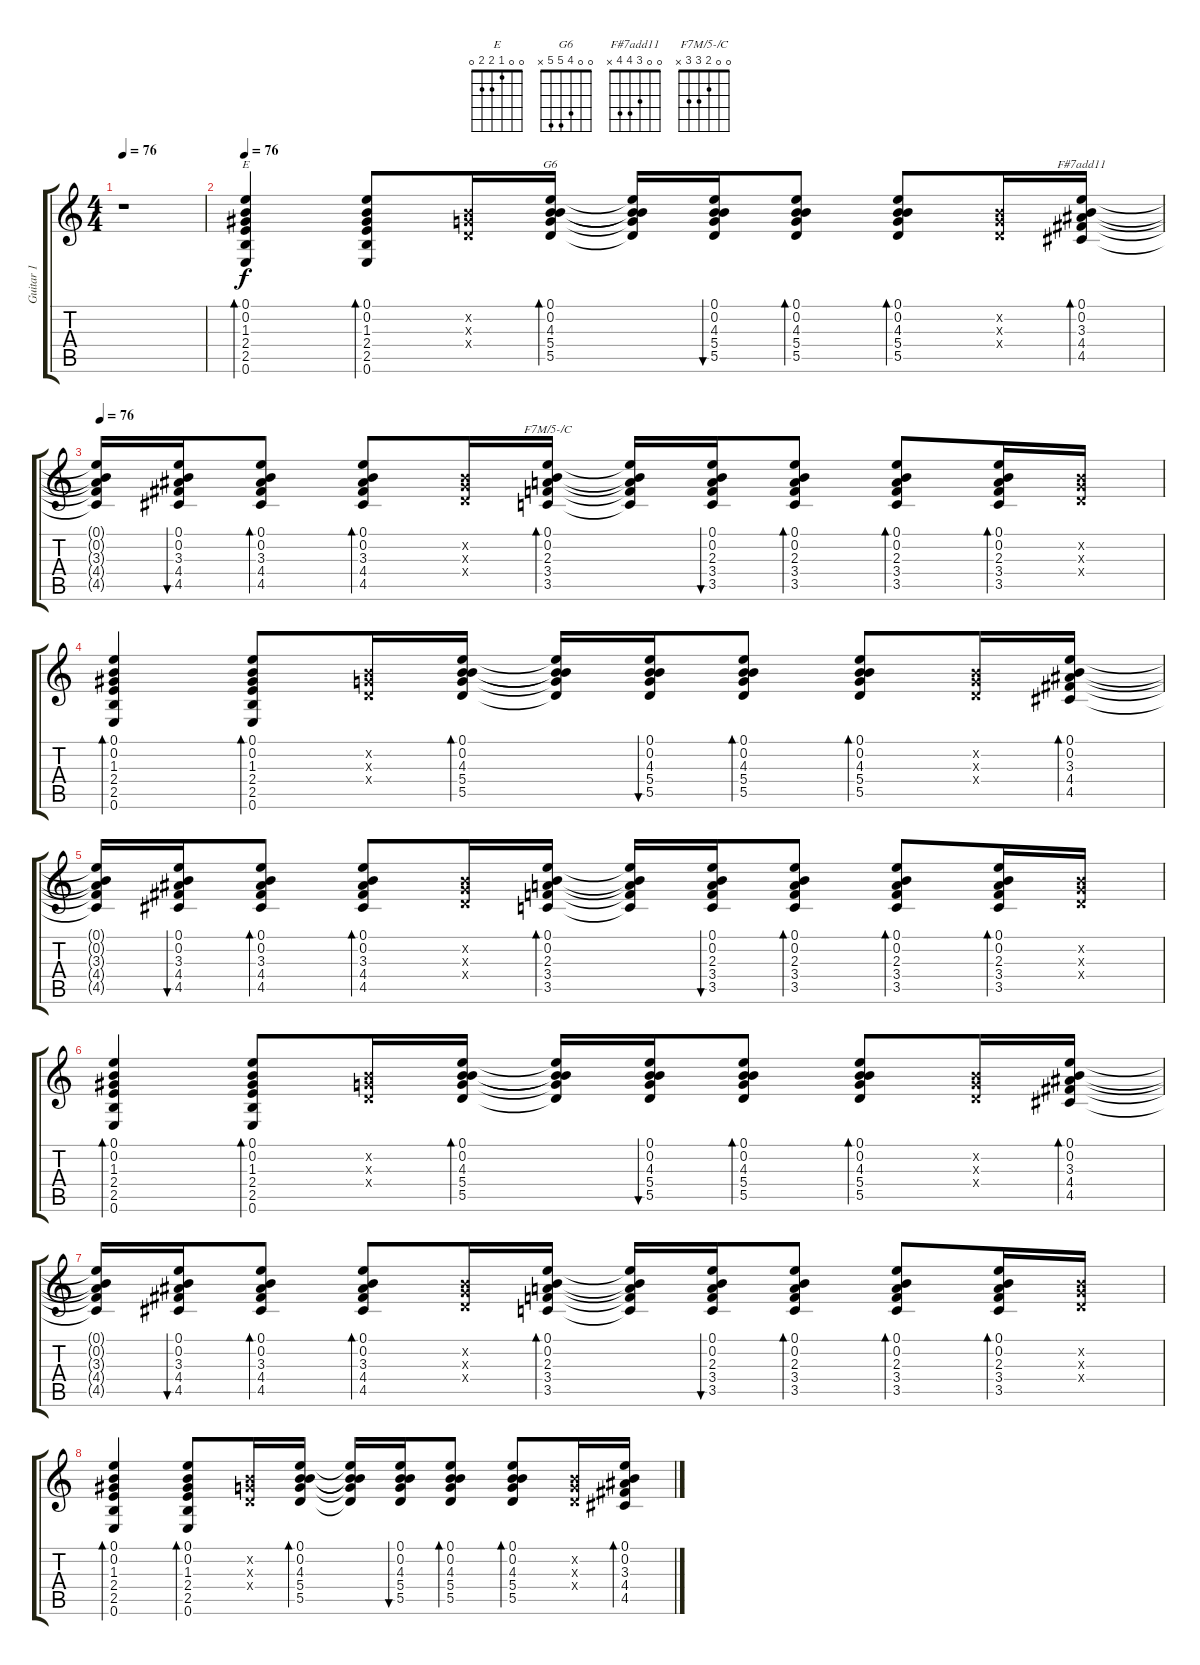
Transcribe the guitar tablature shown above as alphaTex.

\track ("Guitar 1" "Guitar 1") {instrument distortionguitar}
\staff {score tabs}
\tuning (E4 B3 G3 D3 A2 E2) {hide}
\chord ("E" 0 0 1 2 2 0)
\chord ("G6" 0 0 4 5 5 x)
\chord ("F#7add11" 0 0 3 4 4 x)
\chord ("F7M/5-/C" 0 0 2 3 3 x)
\ts (4 4)
\tempo 76
\clef g2
\ks c
r.1{dy f} |
\tempo 76
(0.1 0.2 1.3 2.4 2.5 0.6).4{bd 30 ch "E" volume 10 instrument acousticguitarsteel} (0.1 0.2 1.3 2.4 2.5 0.6).8{bd 30} (0.2{x} 0.3{x} 0.4{x}).16 (0.1 0.2 4.3 5.4 5.5).16{bd 30 ch "G6"} (0.1{t} 0.2{t} 4.3{t} 5.4{t} 5.5{t}).16 (0.1 0.2 4.3 5.4 5.5).16{bu 30} (0.1 0.2 4.3 5.4 5.5).8{bd 30} (0.1 0.2 4.3 5.4 5.5).8{bd 30} (0.2{x} 0.3{x} 0.4{x}).16 (0.1 0.2 3.3 4.4 4.5).16{bd 30 ch "F#7add11"} |
\tempo 76
(0.1{t} 0.2{t} 3.3{t} 4.4{t} 4.5{t}).16 (0.1 0.2 3.3 4.4 4.5).16{bu 30} (0.1 0.2 3.3 4.4 4.5).8{bd 30} (0.1 0.2 3.3 4.4 4.5).8{bd 30} (0.2{x} 0.3{x} 0.4{x}).16 (0.1 0.2 2.3 3.4 3.5).16{bd 30 ch "F7M/5-/C"} (0.1{t} 0.2{t} 2.3{t} 3.4{t} 3.5{t}).16 (0.1 0.2 2.3 3.4 3.5).16{bu 30} (0.1 0.2 2.3 3.4 3.5).8{bd 30} (0.1 0.2 2.3 3.4 3.5).8{bd 30} (0.1 0.2 2.3 3.4 3.5).16{bd 30} (0.2{x} 0.3{x} 0.4{x}).16 |
(0.1 0.2 1.3 2.4 2.5 0.6).4{bd 30} (0.1 0.2 1.3 2.4 2.5 0.6).8{bd 30} (0.2{x} 0.3{x} 0.4{x}).16 (0.1 0.2 4.3 5.4 5.5).16{bd 30} (0.1{t} 0.2{t} 4.3{t} 5.4{t} 5.5{t}).16 (0.1 0.2 4.3 5.4 5.5).16{bu 30} (0.1 0.2 4.3 5.4 5.5).8{bd 30} (0.1 0.2 4.3 5.4 5.5).8{bd 30} (0.2{x} 0.3{x} 0.4{x}).16 (0.1 0.2 3.3 4.4 4.5).16{bd 30} |
(0.1{t} 0.2{t} 3.3{t} 4.4{t} 4.5{t}).16 (0.1 0.2 3.3 4.4 4.5).16{bu 30} (0.1 0.2 3.3 4.4 4.5).8{bd 30} (0.1 0.2 3.3 4.4 4.5).8{bd 30} (0.2{x} 0.3{x} 0.4{x}).16 (0.1 0.2 2.3 3.4 3.5).16{bd 30} (0.1{t} 0.2{t} 2.3{t} 3.4{t} 3.5{t}).16 (0.1 0.2 2.3 3.4 3.5).16{bu 30} (0.1 0.2 2.3 3.4 3.5).8{bd 30} (0.1 0.2 2.3 3.4 3.5).8{bd 30} (0.1 0.2 2.3 3.4 3.5).16{bd 30} (0.2{x} 0.3{x} 0.4{x}).16 |
(0.1 0.2 1.3 2.4 2.5 0.6).4{bd 30} (0.1 0.2 1.3 2.4 2.5 0.6).8{bd 30} (0.2{x} 0.3{x} 0.4{x}).16 (0.1 0.2 4.3 5.4 5.5).16{bd 30} (0.1{t} 0.2{t} 4.3{t} 5.4{t} 5.5{t}).16 (0.1 0.2 4.3 5.4 5.5).16{bu 30} (0.1 0.2 4.3 5.4 5.5).8{bd 30} (0.1 0.2 4.3 5.4 5.5).8{bd 30} (0.2{x} 0.3{x} 0.4{x}).16 (0.1 0.2 3.3 4.4 4.5).16{bd 30} |
(0.1{t} 0.2{t} 3.3{t} 4.4{t} 4.5{t}).16 (0.1 0.2 3.3 4.4 4.5).16{bu 30} (0.1 0.2 3.3 4.4 4.5).8{bd 30} (0.1 0.2 3.3 4.4 4.5).8{bd 30} (0.2{x} 0.3{x} 0.4{x}).16 (0.1 0.2 2.3 3.4 3.5).16{bd 30} (0.1{t} 0.2{t} 2.3{t} 3.4{t} 3.5{t}).16 (0.1 0.2 2.3 3.4 3.5).16{bu 30} (0.1 0.2 2.3 3.4 3.5).8{bd 30} (0.1 0.2 2.3 3.4 3.5).8{bd 30} (0.1 0.2 2.3 3.4 3.5).16{bd 30} (0.2{x} 0.3{x} 0.4{x}).16 |
(0.1 0.2 1.3 2.4 2.5 0.6).4{bd 30} (0.1 0.2 1.3 2.4 2.5 0.6).8{bd 30} (0.2{x} 0.3{x} 0.4{x}).16 (0.1 0.2 4.3 5.4 5.5).16{bd 30} (0.1{t} 0.2{t} 4.3{t} 5.4{t} 5.5{t}).16 (0.1 0.2 4.3 5.4 5.5).16{bu 30} (0.1 0.2 4.3 5.4 5.5).8{bd 30} (0.1 0.2 4.3 5.4 5.5).8{bd 30} (0.2{x} 0.3{x} 0.4{x}).16 (0.1 0.2 3.3 4.4 4.5).16{bd 30}
